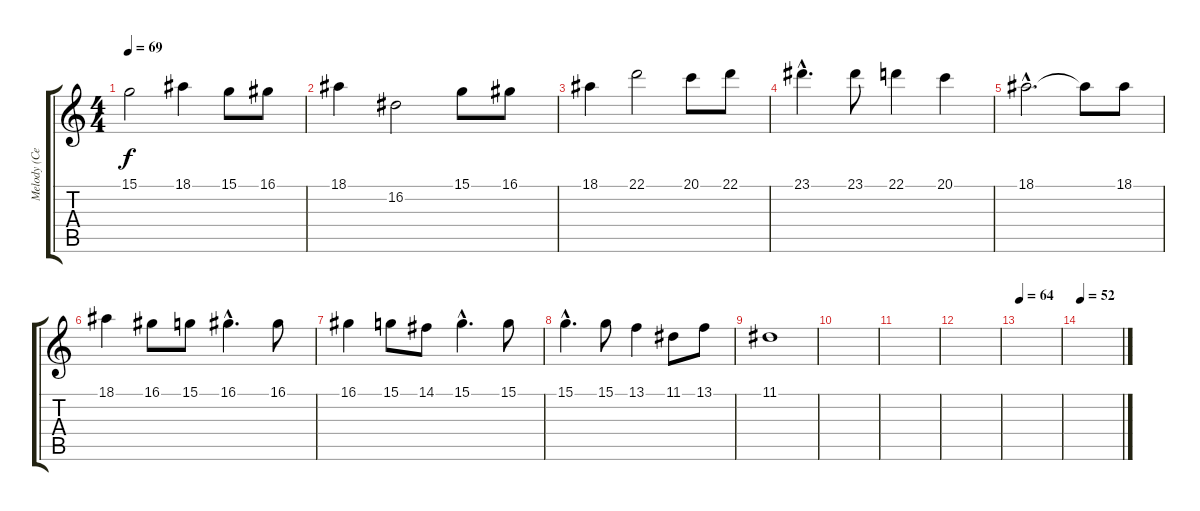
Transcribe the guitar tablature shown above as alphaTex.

\track ("Melody (Celesta)" "Melody (Ce") {instrument celesta}
\staff {score tabs}
\tuning (E4 B3 G3 D3 A2 E2) {hide}
\ts (4 4)
\tempo 69
\clef g2
\ks c
15.1.2{dy f} 18.1.4 15.1.8 16.1.8 |
18.1.4 16.2.2 15.1.8 16.1.8 |
18.1.4 22.1.2 20.1.8 22.1.8 |
23.1{hac}.4{d} 23.1.8 22.1.4 20.1.4 |
18.1{hac}.2{d} 18.1{t}.8 18.1.8 |
18.1.4 16.1.8 15.1.8 16.1{hac}.4{d} 16.1.8 |
16.1.4 15.1.8 14.1.8 15.1{hac}.4{d} 15.1.8 |
15.1{hac}.4{d} 15.1.8 13.1.4 11.1.8 13.1.8 |
11.1.1 |
|
|
|
\tempo 64
|
\tempo 52
